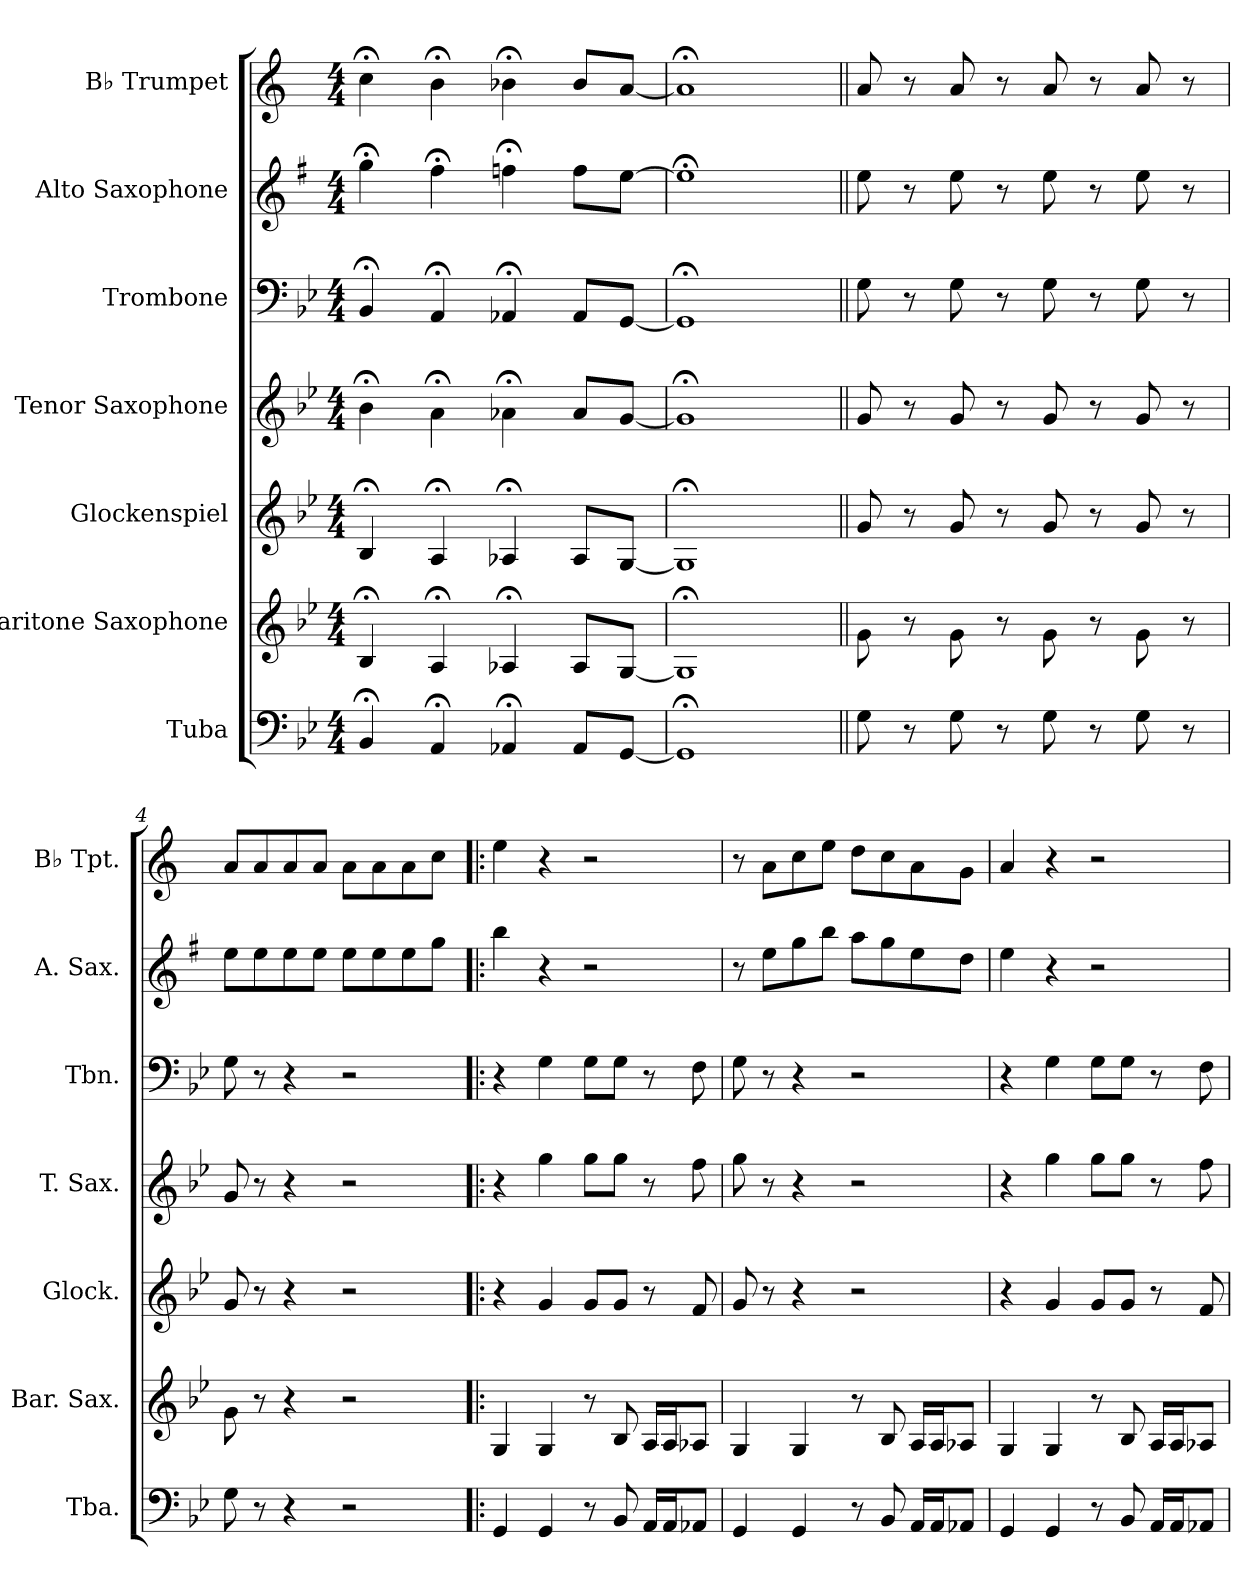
**kern	**kern	**kern	**kern	**kern	**kern	**kern
*part7	*part6	*part5	*part4	*part3	*part2	*part1
*staff7	*staff6	*staff5	*staff4	*staff3	*staff2	*staff1
*I"Tuba	*I"Baritone Saxophone	*I"Glockenspiel	*I"Tenor Saxophone	*I"Trombone	*I"Alto Saxophone	*I"B♭ Trumpet
*I'Tba.	*I'Bar. Sax.	*I'Glock.	*I'T. Sax.	*I'Tbn.	*I'A. Sax.	*I'B♭ Tpt.
*clefF4	*clefG2	*clefG2	*clefG2	*clefF4	*clefG2	*clefG2
*	*ITrd12c21	*ITrd-14c-24	*ITrd8c14	*	*ITrd5c9	*ITrd1c2
*k[b-e-]	*k[b-e-]	*k[b-e-]	*k[b-e-]	*k[b-e-]	*k[b-e-]	*k[b-e-]
*M4/4	*M4/4	*M4/4	*M4/4	*M4/4	*M4/4	*M4/4
*MM160	*MM160	*MM160	*MM160	*MM160	*MM160	*MM160
=1	=1	=1	=1	=1	=1	=1
4BB-;</	4BB-;</	4bb-;</	4B-;<\	4BB-;</	4b-;<\	4b-;<\
4AA;</	4AA;</	4aa;</	4A;<\	4AA;</	4a;<\	4a;<\
4AA-X;</	4AA-X;</	4aa-X;</	4A-X;<\	4AA-X;</	4a-X;<\	4a-X;<\
8AA-/L	8AA-/L	8aa-/L	8A-/L	8AA-/L	8a-\L	8a-/L
[8GG/J	[8GG/J	[8gg/J	[8G/J	[8GG/J	[8g\J	[8g/J
=2	=2	=2	=2	=2	=2	=2
1GG;<]	1GG;<]	1gg;<]	1G;<]	1GG;<]	1g;<]	1g;<]
=3||	=3||	=3||	=3||	=3||	=3||	=3||
8G\	8G\	8ggg/	8G/	8G\	8g\	8g/
8r	8r	8r	8r	8r	8r	8r
8G\	8G\	8ggg/	8G/	8G\	8g\	8g/
8r	8r	8r	8r	8r	8r	8r
8G\	8G\	8ggg/	8G/	8G\	8g\	8g/
8r	8r	8r	8r	8r	8r	8r
8G\	8G\	8ggg/	8G/	8G\	8g\	8g/
8r	8r	8r	8r	8r	8r	8r
=4	=4	=4	=4	=4	=4	=4
8G\	8G\	8ggg/	8G/	8G\	8g\L	8g/L
8r	8r	8r	8r	8r	8g\	8g/
4r	4r	4r	4r	4r	8g\	8g/
.	.	.	.	.	8g\J	8g/J
2r	2r	2r	2r	2r	8g\L	8g\L
.	.	.	.	.	8g\	8g\
.	.	.	.	.	8g\	8g\
.	.	.	.	.	8b-\J	8b-\J
!!LO:LB:g=z
=5!|:	=5!|:	=5!|:	=5!|:	=5!|:	=5!|:	=5!|:
4GG/	4GG/	4r	4r	4r	4dd\	4dd\
4GG/	4GG/	4ggg/	4g\	4G\	4r	4r
8r	8r	8ggg/L	8g\L	8G\L	2r	2r
8BB-/	8BB-/	8ggg/J	8g\J	8G\J	.	.
16AA/LL	16AA/LL	8r	8r	8r	.	.
16AA/J	16AA/J	.	.	.	.	.
8AA-X/J	8AA-X/J	8fff/	8f\	8F\	.	.
=6	=6	=6	=6	=6	=6	=6
4GG/	4GG/	8ggg/	8g\	8G\	8r	8r
.	.	8r	8r	8r	8g\L	8g\L
4GG/	4GG/	4r	4r	4r	8b-\	8b-\
.	.	.	.	.	8dd\J	8dd\J
8r	8r	2r	2r	2r	8cc\L	8cc\L
8BB-/	8BB-/	.	.	.	8b-\	8b-\
16AA/LL	16AA/LL	.	.	.	8g\	8g\
16AA/J	16AA/J	.	.	.	.	.
8AA-X/J	8AA-X/J	.	.	.	8f\J	8f\J
=7	=7	=7	=7	=7	=7	=7
4GG/	4GG/	4r	4r	4r	4g\	4g/
4GG/	4GG/	4ggg/	4g\	4G\	4r	4r
8r	8r	8ggg/L	8g\L	8G\L	2r	2r
8BB-/	8BB-/	8ggg/J	8g\J	8G\J	.	.
16AA/LL	16AA/LL	8r	8r	8r	.	.
16AA/J	16AA/J	.	.	.	.	.
8AA-X/J	8AA-X/J	8fff/	8f\	8F\	.	.
=	=	=	=	=	=	=
*-	*-	*-	*-	*-	*-	*-
